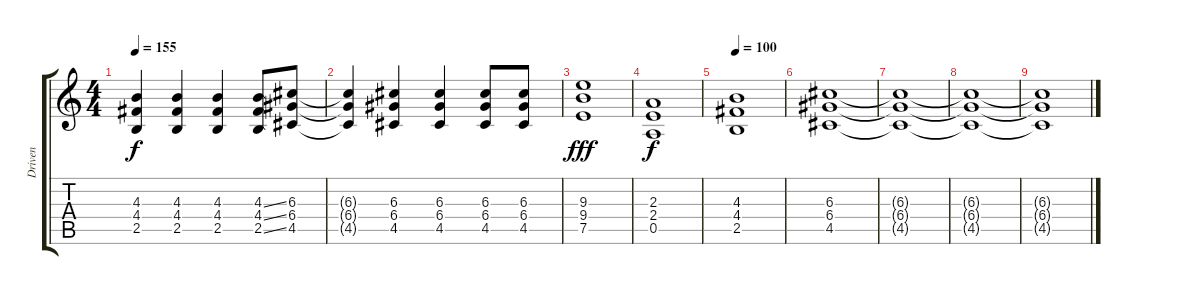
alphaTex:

\track ("Driven" "Driven") {instrument overdrivenguitar}
\staff {score tabs}
\tuning (E4 B3 G3 D3 A2 E2) {hide}
\ts (4 4)
\tempo 155
\clef g2
\ks c
(4.3{t} 4.4{t} 2.5{t}).4{dy f} (4.3 4.4 2.5).4 (4.3 4.4 2.5).4 (4.3{ss} 4.4{ss} 2.5{ss}).8 (6.3 6.4 4.5).8 |
(6.3{t} 6.4{t} 4.5{t}).4 (6.3 6.4 4.5).4 (6.3 6.4 4.5).4 (6.3 6.4 4.5).8 (6.3 6.4 4.5).8 |
(9.3 9.4 7.5).1{dy fff} |
(2.3 2.4 0.5).1{dy f} |
\tempo 100
(4.3 4.4 2.5).1 |
(6.3 6.4 4.5).1 |
(6.3{t} 6.4{t} 4.5{t}).1 |
(6.3{t} 6.4{t} 4.5{t}).1 |
(6.3{t} 6.4{t} 4.5{t}).1
